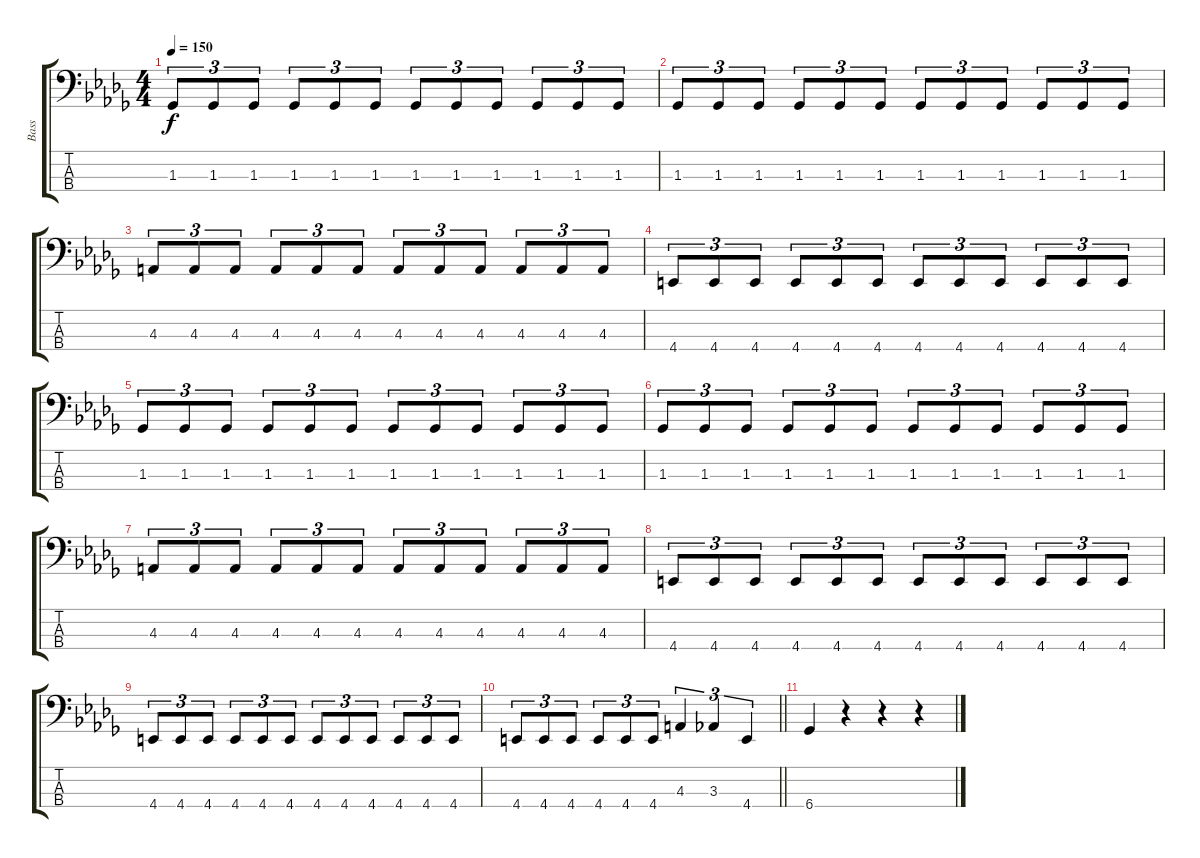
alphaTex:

\track ("Bass" "Bass") {instrument electricbasspick}
\staff {score tabs}
\tuning (Eb2 Bb1 F1 C1) {hide}
\ts (4 4)
\tempo 150
\clef f4
\ks bbminor
1.3.8{tu (3 2) dy f} 1.3.8{tu (3 2)} 1.3.8{tu (3 2)} 1.3.8{tu (3 2)} 1.3.8{tu (3 2)} 1.3.8{tu (3 2)} 1.3.8{tu (3 2)} 1.3.8{tu (3 2)} 1.3.8{tu (3 2)} 1.3.8{tu (3 2)} 1.3.8{tu (3 2)} 1.3.8{tu (3 2)} |
1.3.8{tu (3 2)} 1.3.8{tu (3 2)} 1.3.8{tu (3 2)} 1.3.8{tu (3 2)} 1.3.8{tu (3 2)} 1.3.8{tu (3 2)} 1.3.8{tu (3 2)} 1.3.8{tu (3 2)} 1.3.8{tu (3 2)} 1.3.8{tu (3 2)} 1.3.8{tu (3 2)} 1.3.8{tu (3 2)} |
4.3.8{tu (3 2)} 4.3.8{tu (3 2)} 4.3.8{tu (3 2)} 4.3.8{tu (3 2)} 4.3.8{tu (3 2)} 4.3.8{tu (3 2)} 4.3.8{tu (3 2)} 4.3.8{tu (3 2)} 4.3.8{tu (3 2)} 4.3.8{tu (3 2)} 4.3.8{tu (3 2)} 4.3.8{tu (3 2)} |
4.4.8{tu (3 2)} 4.4.8{tu (3 2)} 4.4.8{tu (3 2)} 4.4.8{tu (3 2)} 4.4.8{tu (3 2)} 4.4.8{tu (3 2)} 4.4.8{tu (3 2)} 4.4.8{tu (3 2)} 4.4.8{tu (3 2)} 4.4.8{tu (3 2)} 4.4.8{tu (3 2)} 4.4.8{tu (3 2)} |
1.3.8{tu (3 2)} 1.3.8{tu (3 2)} 1.3.8{tu (3 2)} 1.3.8{tu (3 2)} 1.3.8{tu (3 2)} 1.3.8{tu (3 2)} 1.3.8{tu (3 2)} 1.3.8{tu (3 2)} 1.3.8{tu (3 2)} 1.3.8{tu (3 2)} 1.3.8{tu (3 2)} 1.3.8{tu (3 2)} |
1.3.8{tu (3 2)} 1.3.8{tu (3 2)} 1.3.8{tu (3 2)} 1.3.8{tu (3 2)} 1.3.8{tu (3 2)} 1.3.8{tu (3 2)} 1.3.8{tu (3 2)} 1.3.8{tu (3 2)} 1.3.8{tu (3 2)} 1.3.8{tu (3 2)} 1.3.8{tu (3 2)} 1.3.8{tu (3 2)} |
4.3.8{tu (3 2)} 4.3.8{tu (3 2)} 4.3.8{tu (3 2)} 4.3.8{tu (3 2)} 4.3.8{tu (3 2)} 4.3.8{tu (3 2)} 4.3.8{tu (3 2)} 4.3.8{tu (3 2)} 4.3.8{tu (3 2)} 4.3.8{tu (3 2)} 4.3.8{tu (3 2)} 4.3.8{tu (3 2)} |
4.4.8{tu (3 2)} 4.4.8{tu (3 2)} 4.4.8{tu (3 2)} 4.4.8{tu (3 2)} 4.4.8{tu (3 2)} 4.4.8{tu (3 2)} 4.4.8{tu (3 2)} 4.4.8{tu (3 2)} 4.4.8{tu (3 2)} 4.4.8{tu (3 2)} 4.4.8{tu (3 2)} 4.4.8{tu (3 2)} |
4.4.8{tu (3 2)} 4.4.8{tu (3 2)} 4.4.8{tu (3 2)} 4.4.8{tu (3 2)} 4.4.8{tu (3 2)} 4.4.8{tu (3 2)} 4.4.8{tu (3 2)} 4.4.8{tu (3 2)} 4.4.8{tu (3 2)} 4.4.8{tu (3 2)} 4.4.8{tu (3 2)} 4.4.8{tu (3 2)} |
\barLineRight lightlight
4.4.8{tu (3 2)} 4.4.8{tu (3 2)} 4.4.8{tu (3 2)} 4.4.8{tu (3 2)} 4.4.8{tu (3 2)} 4.4.8{tu (3 2)} 4.3.4{tu (3 2)} 3.3.4{tu (3 2)} 4.4.4{tu (3 2)} |
6.4.4 r.4 r.4 r.4
